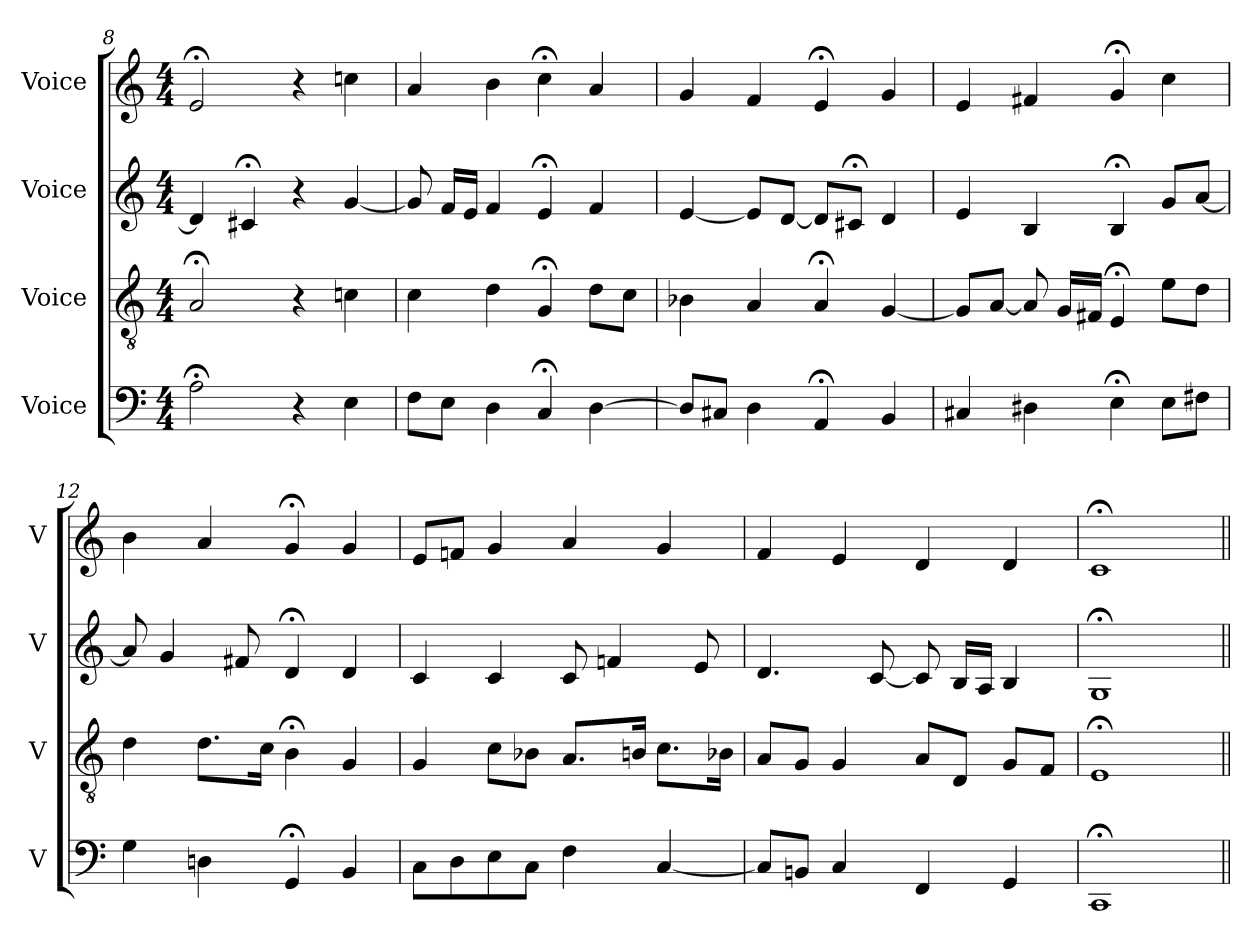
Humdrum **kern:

**kern	**kern	**kern	**kern
*part4	*part3	*part2	*part1
*staff4	*staff3	*staff2	*staff1
*I"Voice	*I"Voice	*I"Voice	*I"Voice
*I'V	*I'V	*I'V	*I'V
*clefF4	*clefGv2	*clefG2	*clefG2
*k[]	*k[]	*k[]	*k[]
*M4/4	*M4/4	*M4/4	*M4/4
=8	=8	=8	=8
2A;\	2A;/	4d/]	2e;/
.	.	4c#X;/	.
4r	4r	4r	4r
4E\	4cn\	[4g/	4ccn\
=9	=9	=9	=9
8F\L	4c\	8g/]	4a/
8E\J	.	16f/LL	.
.	.	16e/JJ	.
4D\	4d\	4f/	4b\
4C;/	4G;/	4e;/	4cc;\
[4D\	8d\L	4f/	4a/
.	8c\J	.	.
!!LO:LB:g=z
=10	=10	=10	=10
8D/L]	4B-X\	[4e/	4g/
8C#X/J	.	.	.
4D\	4A/	8e/L]	4f/
.	.	[8d/J	.
4AA;/	4A;/	8d/L]	4e;/
.	.	8c#X;/J	.
4BB/	[4G/	4d/	4g/
=11	=11	=11	=11
4C#X/	8G/L]	4e/	4e/
.	[8A/J	.	.
4D#X\	8A/]	4B/	4f#X/
.	16G/LL	.	.
.	16F#X/JJ	.	.
4E;\	4E;/	4B;/	4g;/
8E\L	8e\L	8g/L	4cc\
8F#X\J	8d\J	[8a/J	.
=12	=12	=12	=12
4G\	4d\	8a/]	4b\
.	.	4g/	.
4Dn\	8.d\L	.	4a/
.	.	8f#X/	.
.	16c\Jk	.	.
4GG;/	4B;\	4d;/	4g;/
4BB/	4G/	4d/	4g/
=13	=13	=13	=13
8C\L	4G/	4c/	8e/L
8D\	.	.	8fn/J
8E\	8c\L	4c/	4g/
8C\J	8B-X\J	.	.
4F\	8.A/L	8c/	4a/
.	.	4fn/	.
.	16Bn/Jk	.	.
[4C/	8.c\L	.	4g/
.	.	8e/	.
.	16B-X\Jk	.	.
!!LO:PB:g=z
=14	=14	=14	=14
8C/L]	8A/L	4.d/	4f/
8BBn/J	8G/J	.	.
4C/	4G/	.	4e/
.	.	[8c/	.
4FF/	8A/L	8c/]	4d/
.	8D/J	16B/LL	.
.	.	16A/JJ	.
4GG/	8G/L	4B/	4d/
.	8F/J	.	.
=15	=15	=15	=15
1CC;	1E;	1G;	1c;
=||	=||	=||	=||
*-	*-	*-	*-
